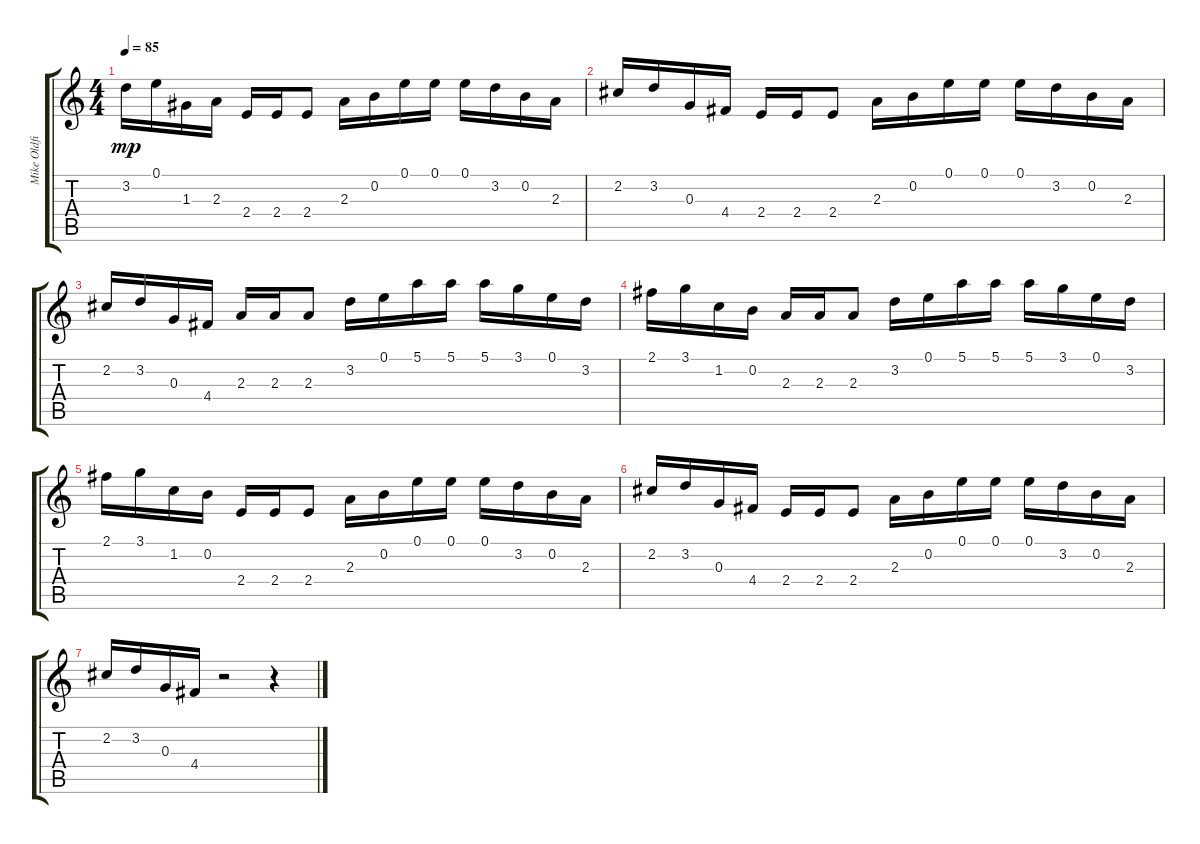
\track ("Mike Oldfield" "Mike Oldfi") {instrument acousticguitarnylon}
\staff {score tabs}
\tuning (E4 B3 G3 D3 A2 E2) {hide}
\ts (4 4)
\tempo 85
\clef g2
\ks c
3.2.16{dy mp} 0.1.16 1.3.16 2.3.16 2.4.16 2.4.16 2.4.8 2.3.16 0.2.16 0.1.16 0.1.16 0.1.16 3.2.16 0.2.16 2.3.16 |
2.2.16 3.2.16 0.3.16 4.4.16 2.4.16 2.4.16 2.4.8 2.3.16 0.2.16 0.1.16 0.1.16 0.1.16 3.2.16 0.2.16 2.3.16 |
2.2.16 3.2.16 0.3.16 4.4.16 2.3.16 2.3.16 2.3.8 3.2.16 0.1.16 5.1.16 5.1.16 5.1.16 3.1.16 0.1.16 3.2.16 |
2.1.16 3.1.16 1.2.16 0.2.16 2.3.16 2.3.16 2.3.8 3.2.16 0.1.16 5.1.16 5.1.16 5.1.16 3.1.16 0.1.16 3.2.16 |
2.1.16 3.1.16 1.2.16 0.2.16 2.4.16 2.4.16 2.4.8 2.3.16 0.2.16 0.1.16 0.1.16 0.1.16 3.2.16 0.2.16 2.3.16 |
2.2.16 3.2.16 0.3.16 4.4.16 2.4.16 2.4.16 2.4.8 2.3.16 0.2.16 0.1.16 0.1.16 0.1.16 3.2.16 0.2.16 2.3.16 |
2.2.16 3.2.16 0.3.16 4.4.16 r.2 r.4
